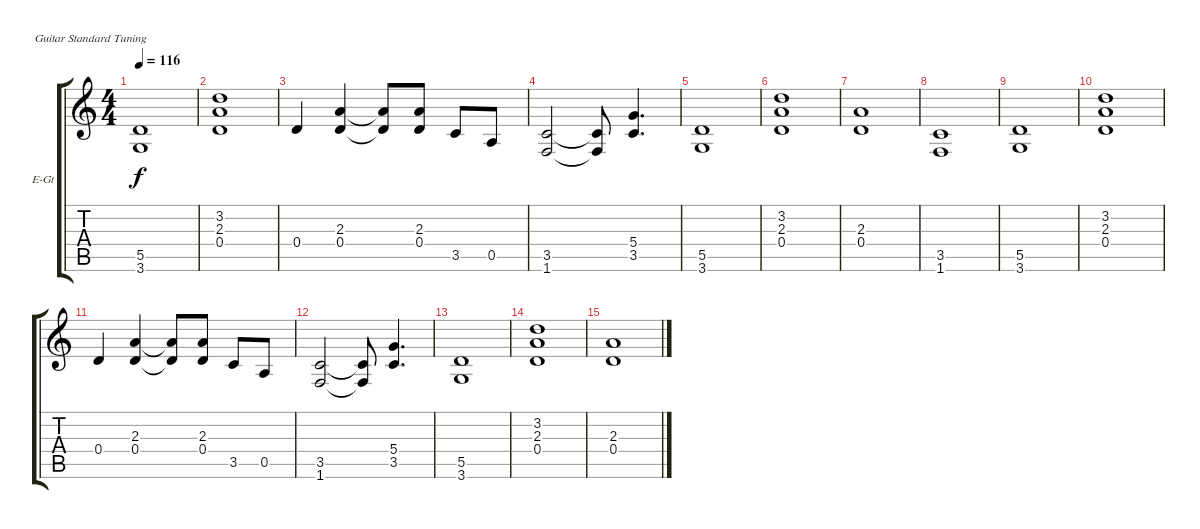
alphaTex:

\bracketExtendMode groupsimilarinstruments
\firstSystemTrackNameOrientation horizontal
\otherSystemsTrackNameOrientation horizontal
\track ("Guitare elec" "E-Gt") {instrument electricguitarclean}
\staff {score tabs}
\tuning (E4 B3 G3 D3 A2 E2)
\ts (4 4)
\tempo 116
\clef g2
\ks c
(5.5 3.6).1{dy f} |
(3.2 2.3 0.4).1 |
0.4.4 (2.3 0.4).4 (2.3{t} 0.4{t}).8 (2.3 0.4).8 3.5.8 0.5.8 |
(3.5 1.6).2 (3.5{t} 1.6{t}).8 (5.4 3.5).4{d} |
(5.5 3.6).1 |
(3.2 2.3 0.4).1 |
(2.3 0.4).1 |
(3.5 1.6).1 |
(5.5 3.6).1 |
(3.2 2.3 0.4).1 |
0.4.4 (2.3 0.4).4 (2.3{t} 0.4{t}).8 (2.3 0.4).8 3.5.8 0.5.8 |
(3.5 1.6).2 (3.5{t} 1.6{t}).8 (5.4 3.5).4{d} |
(5.5 3.6).1 |
(3.2 2.3 0.4).1 |
(2.3 0.4).1
